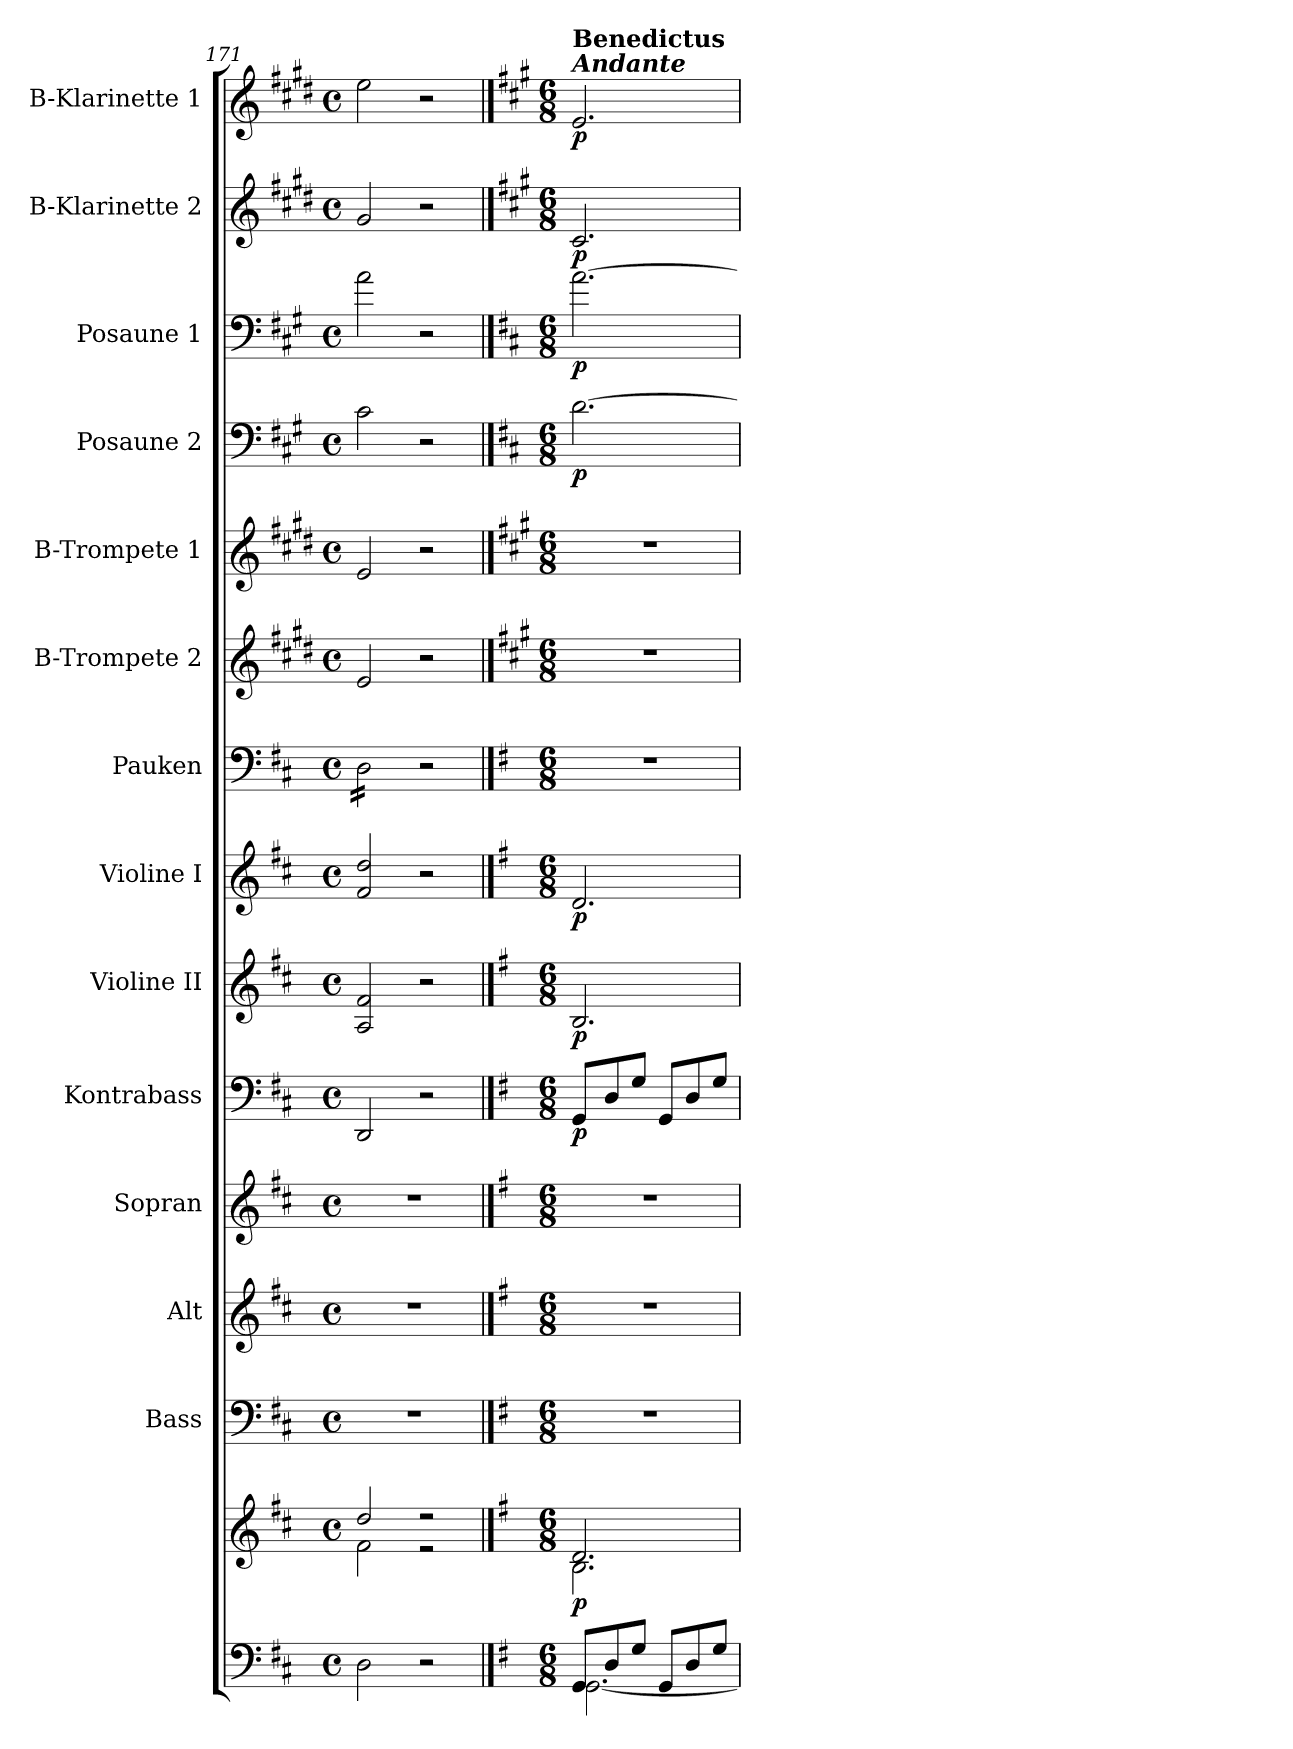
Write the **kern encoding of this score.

**kern	**kern	**dynam	**kern	**kern	**kern	**kern	**dynam	**kern	**dynam	**kern	**dynam	**kern	**kern	**kern	**kern	**dynam	**kern	**dynam	**kern	**dynam	**kern	**dynam
*part14	*part14	*part14	*part13	*part12	*part11	*part10	*part10	*part9	*part9	*part8	*part8	*part7	*part6	*part5	*part4	*part4	*part3	*part3	*part2	*part2	*part1	*part1
*staff15	*staff14	*staff14/15	*staff13	*staff12	*staff11	*staff10	*staff10	*staff9	*staff9	*staff8	*staff8	*staff7	*staff6	*staff5	*staff4	*staff4	*staff3	*staff3	*staff2	*staff2	*staff1	*staff1
*	*	*	*I"Bass	*I"Alt	*I"Sopran	*I"Kontrabass	*	*I"Violine II	*	*I"Violine I	*	*I"Pauken	*I"B-Trompete 2	*I"B-Trompete 1	*I"Posaune 2	*	*I"Posaune 1	*	*I"B-Klarinette 2	*	*I"B-Klarinette 1	*
*	*	*	*I'B.	*I'A.	*I'S.	*I'Kb.	*	*I'Vl. II	*	*I'Vl. I	*	*I'Pk.	*I'B Trp. 2	*I'B Trp. 1	*I'Pos. 2	*	*I'Pos. 1	*	*I'B Kl. 2	*	*I'B Kl. 1	*
*clefF4	*clefG2	*	*clefF4	*clefG2	*clefG2	*clefF4	*	*clefG2	*	*clefG2	*	*clefF4	*clefG2	*clefG2	*clefF4	*	*clefF4	*	*clefG2	*	*clefG2	*
*	*	*	*	*	*	*ITrd7c12	*	*	*	*	*	*	*ITrd1c2	*ITrd1c2	*ITrd4c7	*	*ITrd4c7	*	*ITrd1c2	*	*ITrd1c2	*
*k[f#c#]	*k[f#c#]	*	*k[f#c#]	*k[f#c#]	*k[f#c#]	*k[f#c#]	*	*k[f#c#]	*	*k[f#c#]	*	*k[f#c#]	*k[f#c#]	*k[f#c#]	*k[f#c#]	*	*k[f#c#]	*	*k[f#c#]	*	*k[f#c#]	*
*D:	*D:	*	*D:	*D:	*D:	*D:	*	*D:	*	*D:	*	*D:	*D:	*D:	*D:	*	*D:	*	*D:	*	*D:	*
*M4/4	*M4/4	*	*M4/4	*M4/4	*M4/4	*M4/4	*	*M4/4	*	*M4/4	*	*M4/4	*M4/4	*M4/4	*M4/4	*	*M4/4	*	*M4/4	*	*M4/4	*
*met(c)	*met(c)	*	*met(c)	*met(c)	*met(c)	*met(c)	*	*met(c)	*	*met(c)	*	*met(c)	*met(c)	*met(c)	*met(c)	*	*met(c)	*	*met(c)	*	*met(c)	*
=171	=171	=171	=171	=171	=171	=171	=171	=171	=171	=171	=171	=171	=171	=171	=171	=171	=171	=171	=171	=171	=171	=171
*	*^	*	*	*	*	*	*	*	*	*	*	*	*	*	*	*	*	*	*	*	*	*
*	*	*	*	*	*	*	*	*	*	*	*	*	*tremolo	*	*	*	*	*	*	*	*	*	*
2D\	2dd/	2f#\	.	1r	1r	1r	2DDD/	.	2A/ 2f#/	.	2f#/ 2dd/	.	16D\LL	2d/	2d/	2F#\	.	2d\	.	2f#/	.	2dd\	.
.	.	.	.	.	.	.	.	.	.	.	.	.	16D\	.	.	.	.	.	.	.	.	.	.
.	.	.	.	.	.	.	.	.	.	.	.	.	16D\	.	.	.	.	.	.	.	.	.	.
.	.	.	.	.	.	.	.	.	.	.	.	.	16D\	.	.	.	.	.	.	.	.	.	.
.	.	.	.	.	.	.	.	.	.	.	.	.	16D\	.	.	.	.	.	.	.	.	.	.
.	.	.	.	.	.	.	.	.	.	.	.	.	16D\	.	.	.	.	.	.	.	.	.	.
.	.	.	.	.	.	.	.	.	.	.	.	.	16D\	.	.	.	.	.	.	.	.	.	.
.	.	.	.	.	.	.	.	.	.	.	.	.	16D\JJ	.	.	.	.	.	.	.	.	.	.
*	*	*	*	*	*	*	*	*	*	*	*	*	*Xtremolo	*	*	*	*	*	*	*	*	*	*
2r	2r	2r	.	.	.	.	2r	.	2r	.	2r	.	2r	2r	2r	2r	.	2r	.	2r	.	2r	.
!!LO:PB:g=z
==172	==172	==172	==172	==172	==172	==172	==172	==172	==172	==172	==172	==172	==172	==172	==172	==172	==172	==172	==172	==172	==172	==172	==172
*k[f#]	*k[f#]	*	*	*k[f#]	*k[f#]	*k[f#]	*k[f#]	*	*k[f#]	*	*k[f#]	*	*k[f#]	*k[f#]	*k[f#]	*k[f#]	*	*k[f#]	*	*k[f#]	*	*k[f#]	*
*G:	*G:	*	*	*G:	*G:	*G:	*G:	*	*G:	*	*G:	*	*G:	*G:	*G:	*G:	*	*G:	*	*G:	*	*G:	*
*M6/8	*M6/8	*	*	*M6/8	*M6/8	*M6/8	*M6/8	*	*M6/8	*	*M6/8	*	*M6/8	*M6/8	*M6/8	*M6/8	*	*M6/8	*	*M6/8	*	*M6/8	*
*^	*	*	*	*	*	*	*	*	*	*	*	*	*	*	*	*	*	*	*	*	*	*	*
!	!	!	!	!	!	!	!	!	!	!	!	!	!	!	!	!	!	!	!	!	!	!	!LO:TX:a:Bi:t=Andante	!
!	!	!	!	!	!	!	!	!	!	!	!	!	!	!	!	!	!	!	!	!	!	!	!LO:TX:a:B:t=Benedictus	!
!	!	!	!	!LO:DY:b	!	!	!	!	!LO:DY:b	!	!LO:DY:b	!	!LO:DY:b	!	!	!	!	!LO:DY:b	!	!LO:DY:b	!	!LO:DY:b	!	!LO:DY:b
8GG/L	[<2.GG\	2.d/	2.B\	p	2.r	2.r	2.r	8GGG/L	p	2.B/	p	2.d/	p	2.r	2.r	2.r	[2.G\	p	[2.d\	p	2.B/	p	2.d/	p
8D/	.	.	.	.	.	.	.	8DD/	.	.	.	.	.	.	.	.	.	.	.	.	.	.	.	.
8G/J	.	.	.	.	.	.	.	8GG/J	.	.	.	.	.	.	.	.	.	.	.	.	.	.	.	.
8GG/L	.	.	.	.	.	.	.	8GGG/L	.	.	.	.	.	.	.	.	.	.	.	.	.	.	.	.
8D/	.	.	.	.	.	.	.	8DD/	.	.	.	.	.	.	.	.	.	.	.	.	.	.	.	.
8G/J	.	.	.	.	.	.	.	8GG/J	.	.	.	.	.	.	.	.	.	.	.	.	.	.	.	.
*v	*v	*	*	*	*	*	*	*	*	*	*	*	*	*	*	*	*	*	*	*	*	*	*	*
*	*v	*v	*	*	*	*	*	*	*	*	*	*	*	*	*	*	*	*	*	*	*	*	*
=	=	=	=	=	=	=	=	=	=	=	=	=	=	=	=	=	=	=	=	=	=	=
*-	*-	*-	*-	*-	*-	*-	*-	*-	*-	*-	*-	*-	*-	*-	*-	*-	*-	*-	*-	*-	*-	*-
